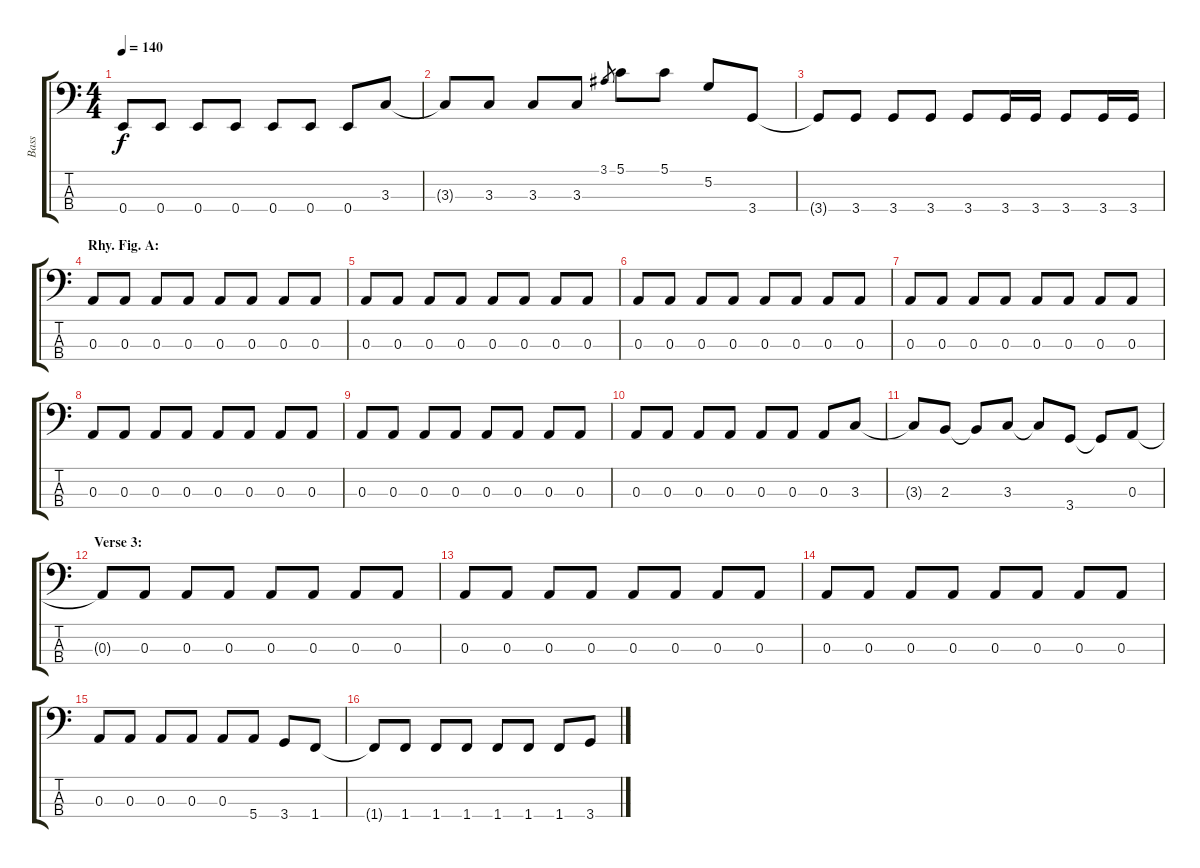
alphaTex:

\track ("Bass" "Bass") {instrument electricbasspick}
\staff {score tabs}
\tuning (G2 D2 A1 E1) {hide}
\ts (4 4)
\tempo 140
\clef f4
\ks c
0.4{t}.8{dy f} 0.4.8 0.4.8 0.4.8 0.4.8 0.4.8 0.4.8 3.3.8 |
3.3{t}.8 3.3.8 3.3.8 3.3.8 3.1.8{gr} 5.1.8 5.1.8 5.2.8 3.4.8 |
3.4{t}.8 3.4.8 3.4.8 3.4.8 3.4.8 3.4.16 3.4.16 3.4.8 3.4.16 3.4.16 |
\section ("" "Rhy. Fig. A:")
0.3.8 0.3.8 0.3.8 0.3.8 0.3.8 0.3.8 0.3.8 0.3.8 |
0.3.8 0.3.8 0.3.8 0.3.8 0.3.8 0.3.8 0.3.8 0.3.8 |
0.3.8 0.3.8 0.3.8 0.3.8 0.3.8 0.3.8 0.3.8 0.3.8 |
0.3.8 0.3.8 0.3.8 0.3.8 0.3.8 0.3.8 0.3.8 0.3.8 |
0.3.8 0.3.8 0.3.8 0.3.8 0.3.8 0.3.8 0.3.8 0.3.8 |
0.3.8 0.3.8 0.3.8 0.3.8 0.3.8 0.3.8 0.3.8 0.3.8 |
0.3.8 0.3.8 0.3.8 0.3.8 0.3.8 0.3.8 0.3.8 3.3.8 |
3.3{t}.8 2.3.8 2.3{t}.8 3.3.8 3.3{t}.8 3.4.8 3.4{t}.8 0.3.8 |
\section ("" "Verse 3:")
0.3{t}.8 0.3.8 0.3.8 0.3.8 0.3.8 0.3.8 0.3.8 0.3.8 |
0.3.8 0.3.8 0.3.8 0.3.8 0.3.8 0.3.8 0.3.8 0.3.8 |
0.3.8 0.3.8 0.3.8 0.3.8 0.3.8 0.3.8 0.3.8 0.3.8 |
0.3.8 0.3.8 0.3.8 0.3.8 0.3.8 5.4.8 3.4.8 1.4.8 |
1.4{t}.8 1.4.8 1.4.8 1.4.8 1.4.8 1.4.8 1.4.8 3.4.8
